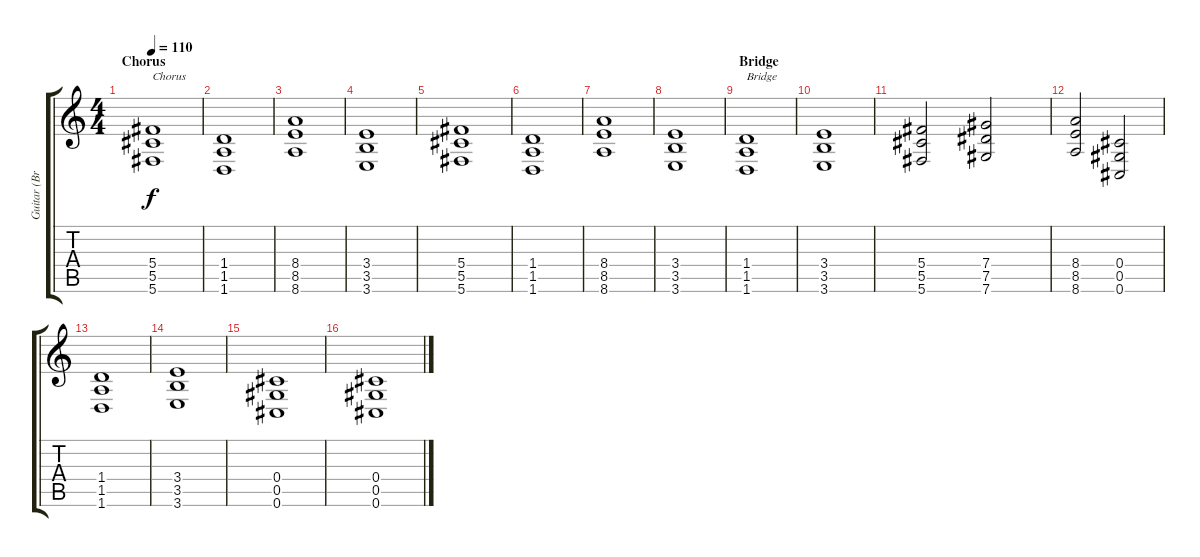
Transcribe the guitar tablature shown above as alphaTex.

\track ("Guitar (Brad Delson)" "Guitar (Br") {instrument distortionguitar}
\staff {score tabs}
\tuning (Eb4 Bb3 Gb3 Db3 Ab2 Db2) {hide}
\ts (4 4)
\section ("" "Chorus")
\tempo 110
\clef g2
\ks c
(5.4 5.5 5.6).1{txt "Chorus" dy f volume 16 instrument distortionguitar} |
(1.4 1.5 1.6).1 |
(8.4 8.5 8.6).1 |
(3.4 3.5 3.6).1 |
(5.4 5.5 5.6).1 |
(1.4 1.5 1.6).1 |
(8.4 8.5 8.6).1 |
(3.4 3.5 3.6).1 |
\section ("" "Bridge")
(1.4 1.5 1.6).1{txt "Bridge"} |
(3.4 3.5 3.6).1 |
(5.4 5.5 5.6).2 (7.4 7.5 7.6).2 |
(8.4 8.5 8.6).2 (0.4 0.5 0.6).2 |
(1.4 1.5 1.6).1 |
(3.4 3.5 3.6).1 |
(0.4 0.5 0.6).1 |
(0.4 0.5 0.6).1
